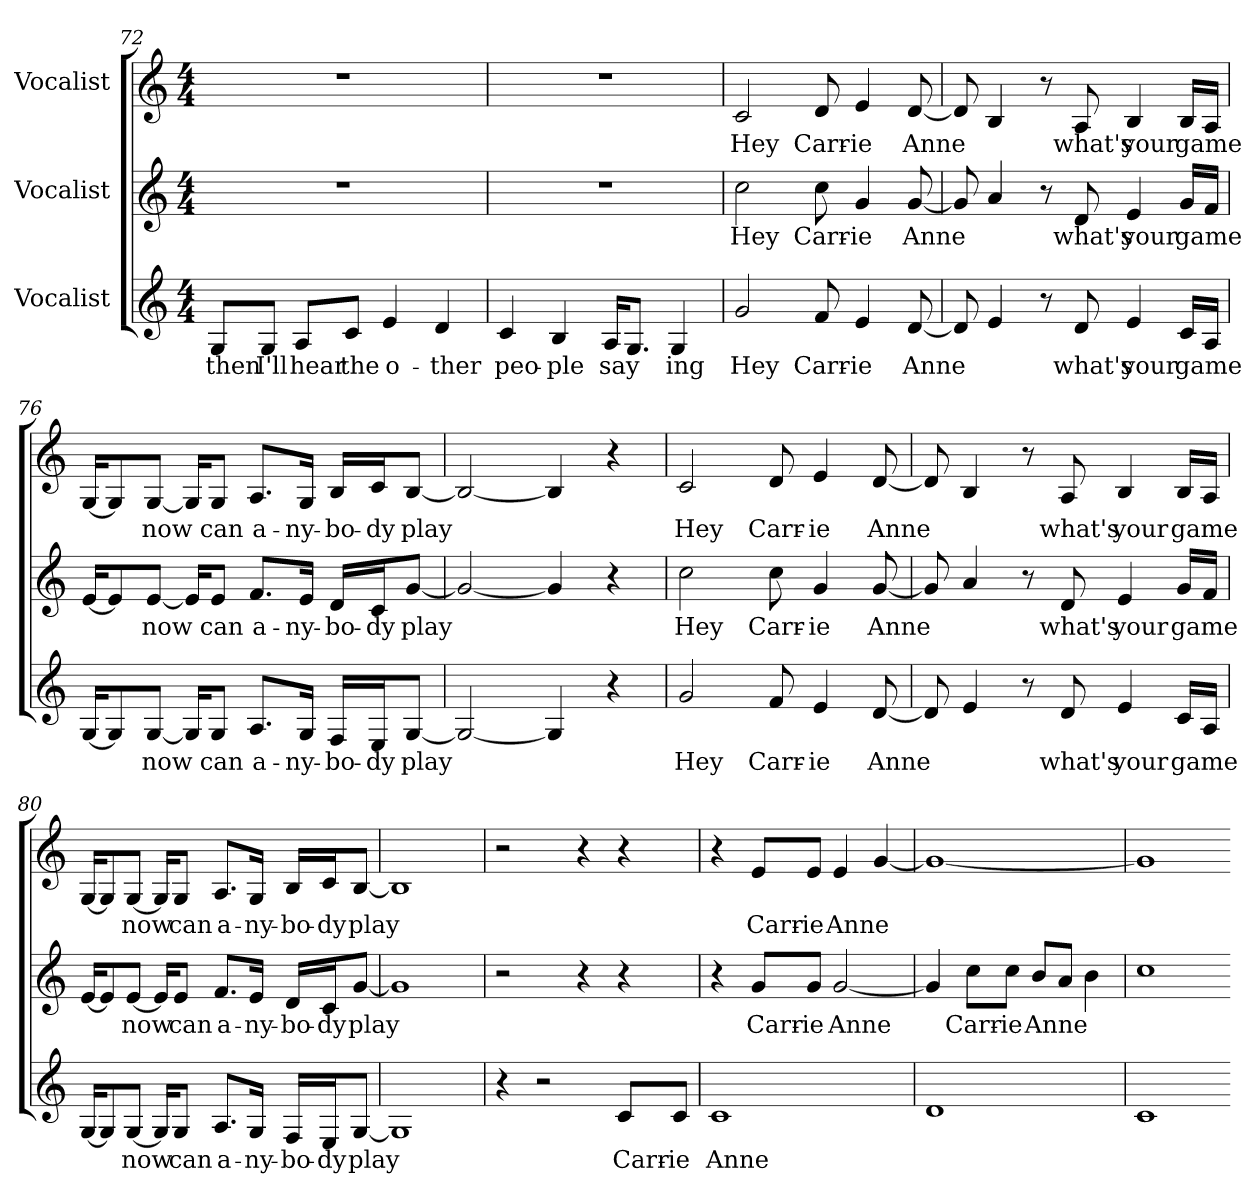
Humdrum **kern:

**kern	**text	**kern	**text	**kern	**text
*part3	*part3	*part2	*part2	*part1	*part1
*staff3	*staff3	*staff2	*staff2	*staff1	*staff1
*I"Vocalist	*	*I"Vocalist	*	*I"Vocalist	*
*clefG2	*	*clefG2	*	*clefG2	*
*M4/4	*	*M4/4	*	*M4/4	*
=72	=72	=72	=72	=72	=72
8G/L	then	1r	.	1r	.
8G/J	I'll	.	.	.	.
8A/L	hear	.	.	.	.
8c/J	the	.	.	.	.
4e	o-	.	.	.	.
4d	-ther	.	.	.	.
=73	=73	=73	=73	=73	=73
4c	peo-	1r	.	1r	.
4B	-ple	.	.	.	.
16A/KL	say-	.	.	.	.
8.G/J	_	.	.	.	.
4G	-ing	.	.	.	.
=74	=74	=74	=74	=74	=74
2g	Hey	2cc	Hey	2c	Hey
8f	Carr-	8cc	Carr-	8d	Carr-
4e	-ie	4g	-ie	4e	-ie
[8d	Anne	[8g	Anne	[8d	Anne
=75	=75	=75	=75	=75	=75
8d]	_	8g]	_	8d]	_
4e	_	4a	_	4B	_
8r	.	8r	.	8r	.
8d	what's	8d	what's	8A	what's
4e	your	4e	your	4B	your
16c/LL	game	16g/LL	game	16B/LL	game
16A/JJ	_	16f/JJ	_	16A/JJ	_
=76	=76	=76	=76	=76	=76
[16G/KL	_	[16e/KL	_	[16G/KL	_
8G/]	_	8e/]	_	8G/]	_
[8G/J	now	[8e/J	now	[8G/J	now
16G/KL]	_	16e/KL]	_	16G/KL]	_
8G/J	can	8e/J	can	8G/J	can
8.A/L	a-	8.f/L	a-	8.A/L	a-
16G/Jk	-ny-	16e/Jk	-ny-	16G/Jk	-ny-
16F/LL	-bo-	16d/LL	-bo-	16B/LL	-bo-
16E/J	-dy	16c/J	-dy	16c/J	-dy
[8G/J	play	[8g/J	play	[8B/J	play
=77	=77	=77	=77	=77	=77
2G_	_	2g_	_	2B_	_
4G]	_	4g]	_	4B]	_
4r	.	4r	.	4r	.
=78	=78	=78	=78	=78	=78
2g	Hey	2cc	Hey	2c	Hey
8f	Carr-	8cc	Carr-	8d	Carr-
4e	-ie	4g	-ie	4e	-ie
[8d	Anne	[8g	Anne	[8d	Anne
=79	=79	=79	=79	=79	=79
8d]	_	8g]	_	8d]	_
4e	_	4a	_	4B	_
8r	.	8r	.	8r	.
8d	what's	8d	what's	8A	what's
4e	your	4e	your	4B	your
16c/LL	game	16g/LL	game	16B/LL	game
16A/JJ	_	16f/JJ	_	16A/JJ	_
=80	=80	=80	=80	=80	=80
[16G/KL	_	[16e/KL	_	[16G/KL	_
8G/]	_	8e/]	_	8G/]	_
[8G/J	now	[8e/J	now	[8G/J	now
16G/KL]	_	16e/KL]	_	16G/KL]	_
8G/J	can	8e/J	can	8G/J	can
8.A/L	a-	8.f/L	a-	8.A/L	a-
16G/Jk	-ny-	16e/Jk	-ny-	16G/Jk	-ny-
16F/LL	-bo-	16d/LL	-bo-	16B/LL	-bo-
16E/J	-dy	16c/J	-dy	16c/J	-dy
[8G/J	play	[8g/J	play	[8B/J	play
=81	=81	=81	=81	=81	=81
1G]	_	1g]	_	1B]	_
=82	=82	=82	=82	=82	=82
4r	.	2r	.	2r	.
2r	.	.	.	.	.
.	.	4r	.	4r	.
8c/L	Carr-	4r	.	4r	.
8c/J	-ie	.	.	.	.
=83	=83	=83	=83	=83	=83
1c	Anne	4r	.	4r	.
.	.	8g/L	Carr-	8e/L	Carr-
.	.	8g/J	-ie	8e/J	-ie
.	.	[2g	Anne	4e	Anne
.	.	.	.	[4g	_
=84	=84	=84	=84	=84	=84
1d	_	4g]	_	1g_	_
.	.	8cc\L	Carr-	.	.
.	.	8cc\J	-ie	.	.
.	.	8b/L	Anne	.	.
.	.	8a/J	_	.	.
.	.	4b	_	.	.
=85	=85	=85	=85	=85	=85
1c	_	1cc	_	1g]	_
=-	=-	=-	=-	=-	=-
*-	*-	*-	*-	*-	*-
